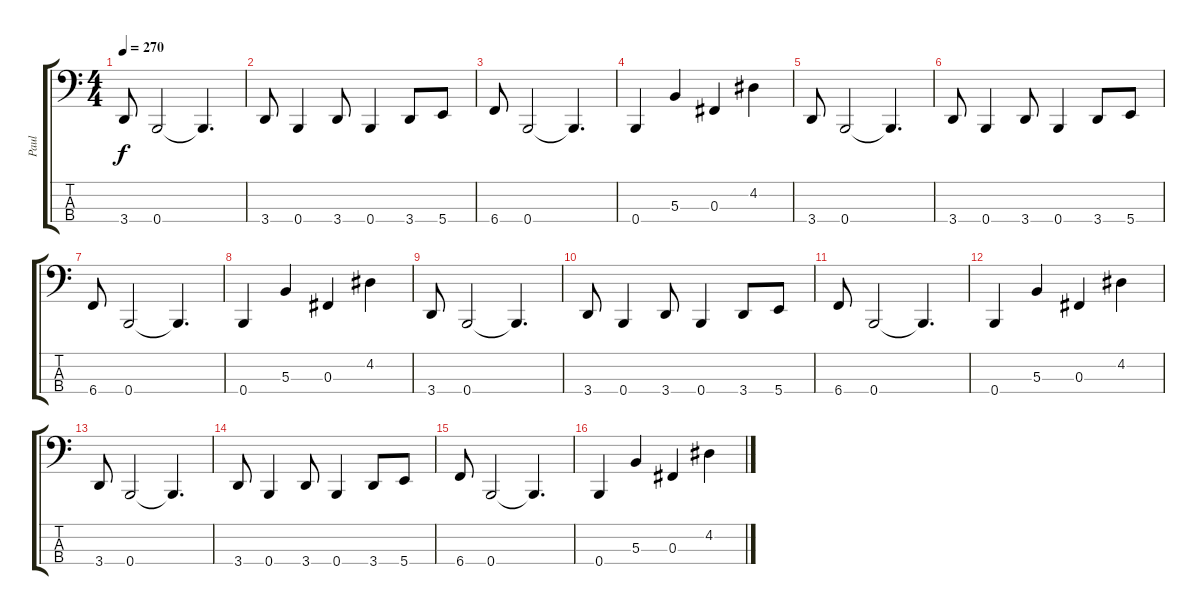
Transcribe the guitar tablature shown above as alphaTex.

\track ("Paul" "Paul") {instrument electricbasspick}
\staff {score tabs}
\tuning (E2 B1 Gb1 B0) {hide}
\ts (4 4)
\tempo 270
\clef f4
\ks c
3.4.8{dy f} 0.4.2 0.4{t}.4{d} |
3.4.8 0.4.4 3.4.8 0.4.4 3.4.8 5.4.8 |
6.4.8 0.4.2 0.4{t}.4{d} |
0.4.4 5.3.4 0.3.4 4.2.4 |
3.4.8 0.4.2 0.4{t}.4{d} |
3.4.8 0.4.4 3.4.8 0.4.4 3.4.8 5.4.8 |
6.4.8 0.4.2 0.4{t}.4{d} |
0.4.4 5.3.4 0.3.4 4.2.4 |
3.4.8 0.4.2 0.4{t}.4{d} |
3.4.8 0.4.4 3.4.8 0.4.4 3.4.8 5.4.8 |
6.4.8 0.4.2 0.4{t}.4{d} |
0.4.4 5.3.4 0.3.4 4.2.4 |
3.4.8 0.4.2 0.4{t}.4{d} |
3.4.8 0.4.4 3.4.8 0.4.4 3.4.8 5.4.8 |
6.4.8 0.4.2 0.4{t}.4{d} |
0.4.4 5.3.4 0.3.4 4.2.4
